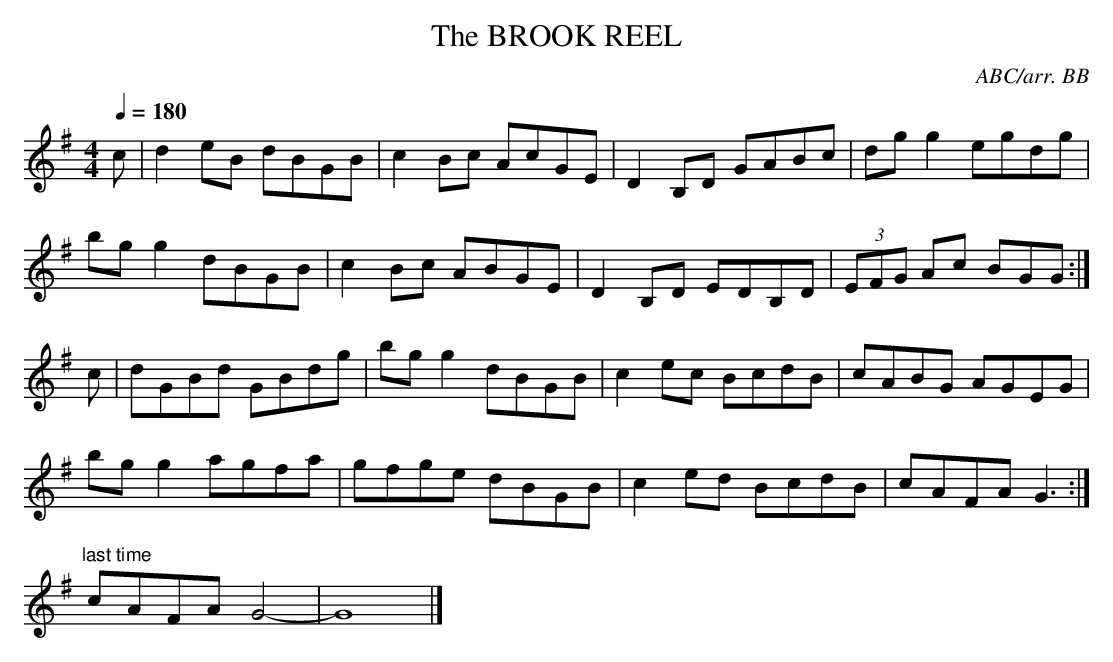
X:1
T:BROOK REEL, The
C:ABC/arr. BB
Q:1/4=180
L:1/8
M:4/4
K:G
c|d2 eB dBGB|c2 Bc AcGE|D2 B,D GABc|dgg2 egdg|
bgg2 dBGB|c2Bc ABGE|D2 B,D EDB,D| (3EFG Ac BGG :|
c|dGBd GBdg|bgg2 dBGB|c2 ec BcdB|cABG AGEG|
bgg2 agfa|gfge dBGB|c2 ed BcdB|cAFA G3 :|
"last time"cAFA G4-|G8|]
